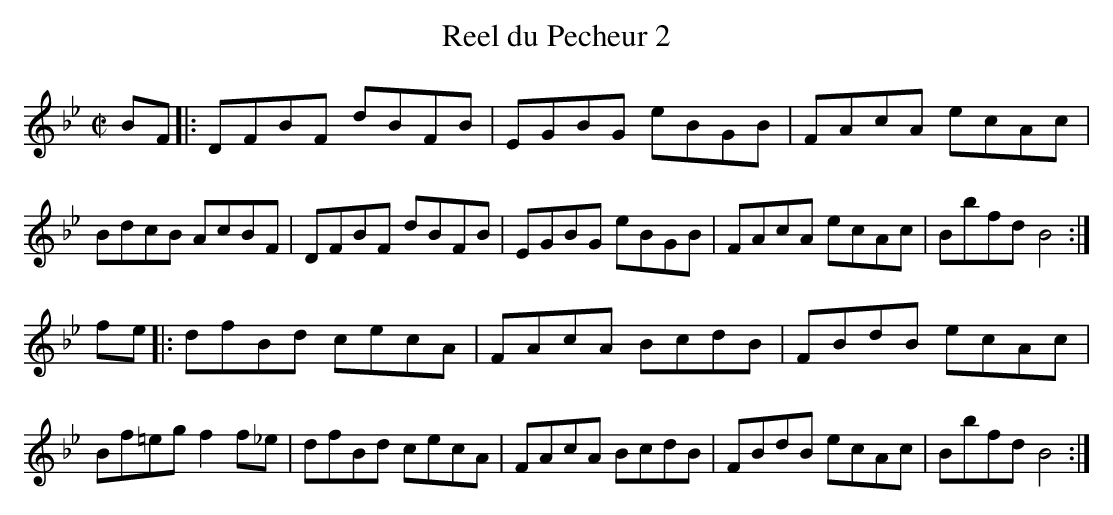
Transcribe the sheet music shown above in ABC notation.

X:1
T:Reel du Pecheur 2
M:C|
E:7
K:Bb
BF|:DFBF dBFB|EGBG eBGB|FAcA ecAc|BdcB AcBF|\
DFBF dBFB|EGBG eBGB|FAcA ecAc|Bbfd B4:|
fe|:dfBd cecA|FAcA BcdB|FBdB ecAc|Bf=eg f2f_e|\
dfBd cecA|FAcA BcdB|FBdB ecAc|Bbfd B4:|
